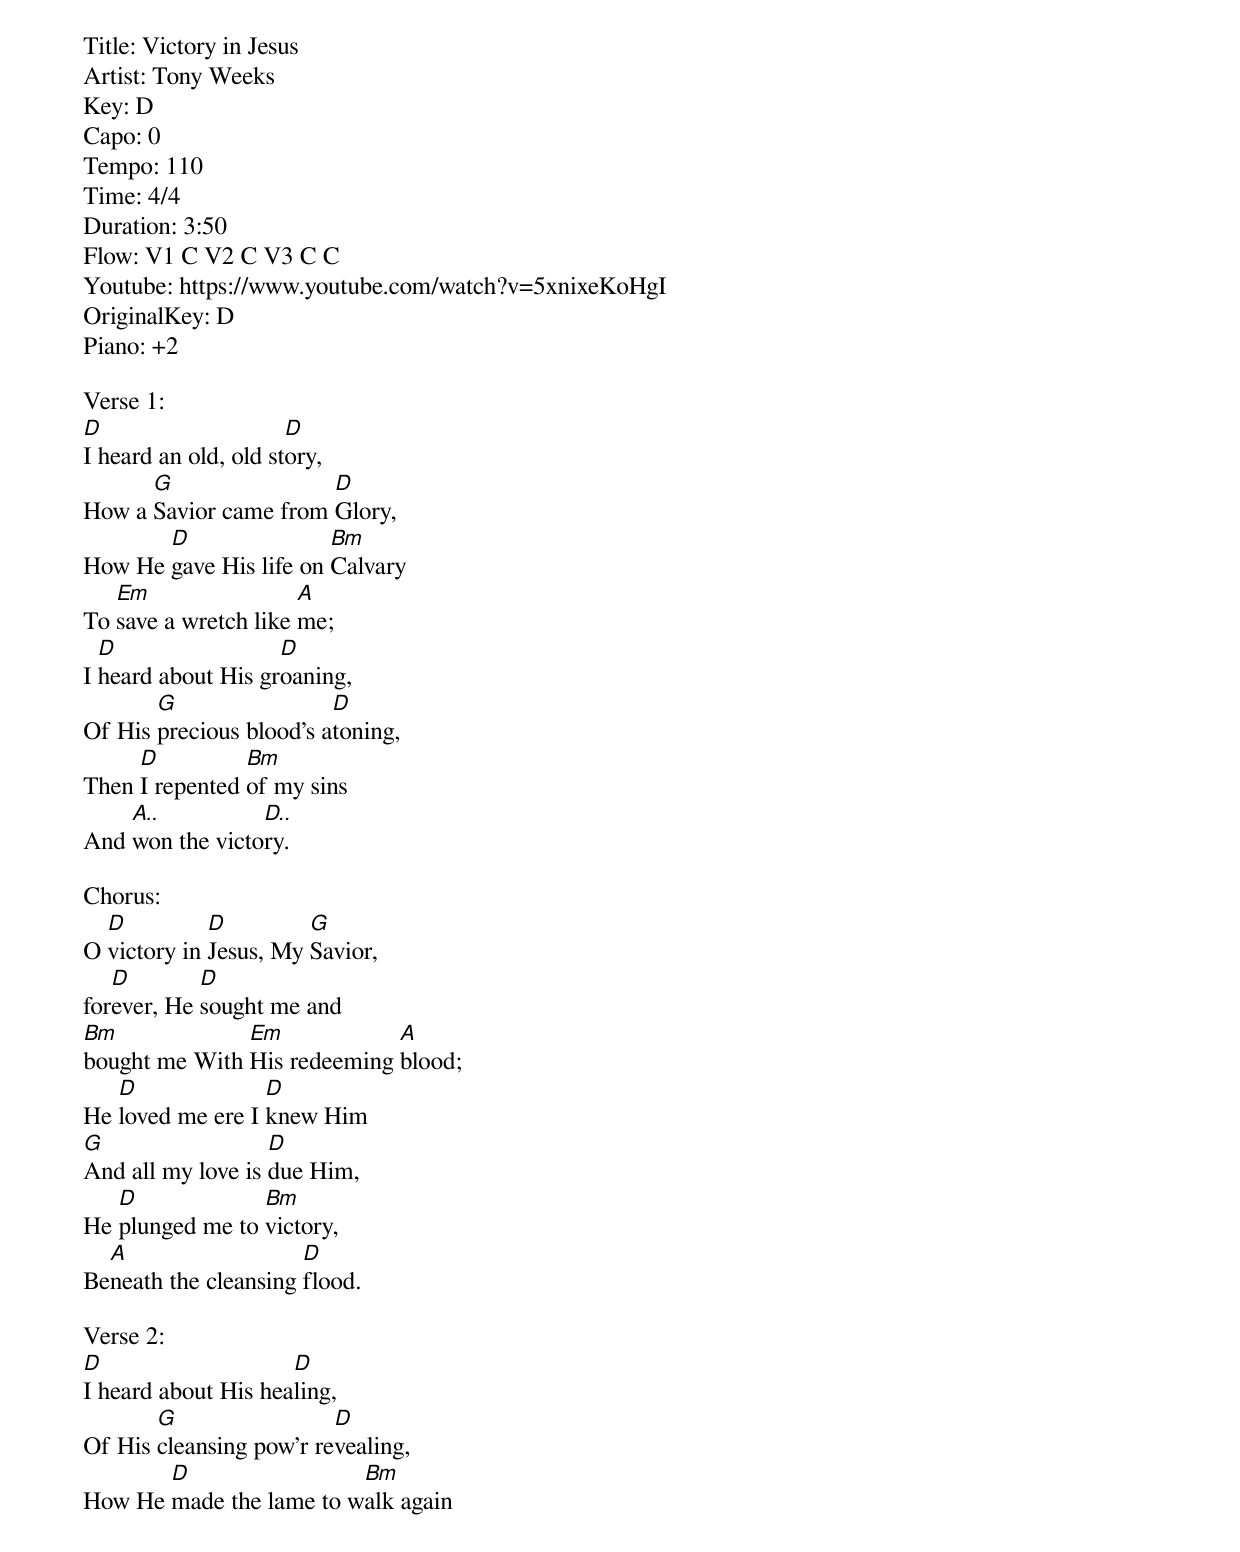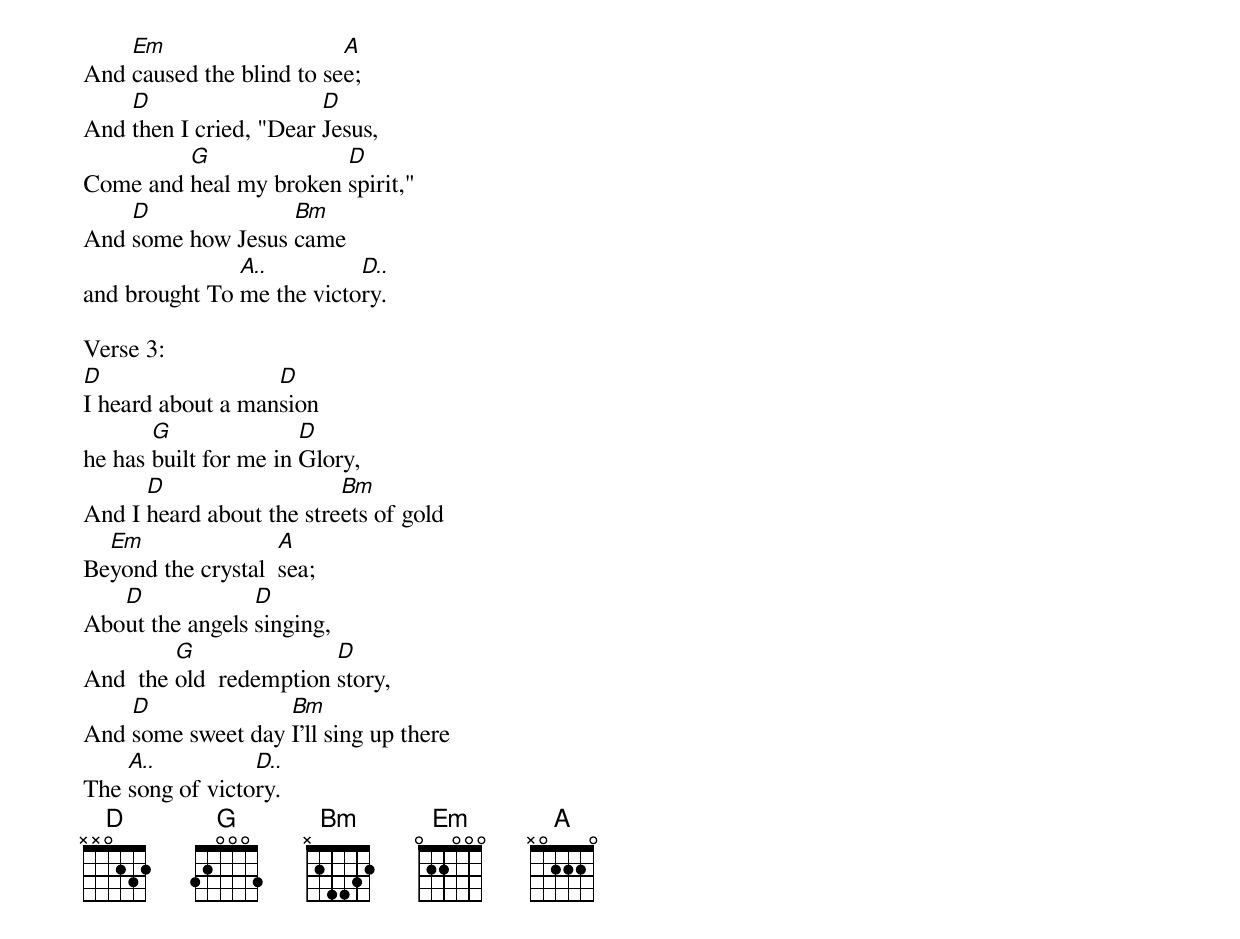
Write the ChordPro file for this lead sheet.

Title: Victory in Jesus
Artist: Tony Weeks
Key: D
Capo: 0
Tempo: 110
Time: 4/4
Duration: 3:50
Flow: V1 C V2 C V3 C C
Youtube: https://www.youtube.com/watch?v=5xnixeKoHgI
OriginalKey: D
Piano: +2

Verse 1:
[D]I heard an old, old st[D]ory,
How a [G]Savior came from [D]Glory,
How He [D]gave His life on [Bm]Calvary
To [Em]save a wretch like [A]me;
I [D]heard about His gr[D]oaning,
Of His [G]precious blood's a[D]toning,
Then [D]I repented [Bm]of my sins
And [A..]won the victo[D..]ry.

Chorus:
O [D]victory in [D]Jesus, My [G]Savior,
for[D]ever, He [D]sought me and
[Bm]bought me With [Em]His redeeming [A]blood;
He [D]loved me ere I [D]knew Him
[G]And all my love is [D]due Him,
He [D]plunged me to [Bm]victory,
Be[A]neath the cleansing [D]flood.

Verse 2:
[D]I heard about His hea[D]ling,
Of His [G]cleansing pow'r re[D]vealing,
How He [D]made the lame to w[Bm]alk again
And [Em]caused the blind to se[A]e;
And [D]then I cried, "Dear [D]Jesus,
Come and [G]heal my broken [D]spirit,"
And [D]some how Jesus [Bm]came
and brought To [A..]me the victo[D..]ry.

Verse 3:
[D]I heard about a man[D]sion
he has [G]built for me in [D]Glory,
And I [D]heard about the stre[Bm]ets of gold
Be[Em]yond the crystal  [A]sea;
Abo[D]ut the angels [D]singing,
And  the [G]old  redemption [D]story,
And [D]some sweet day [Bm]I'll sing up there
The [A..]song of victo[D..]ry.
